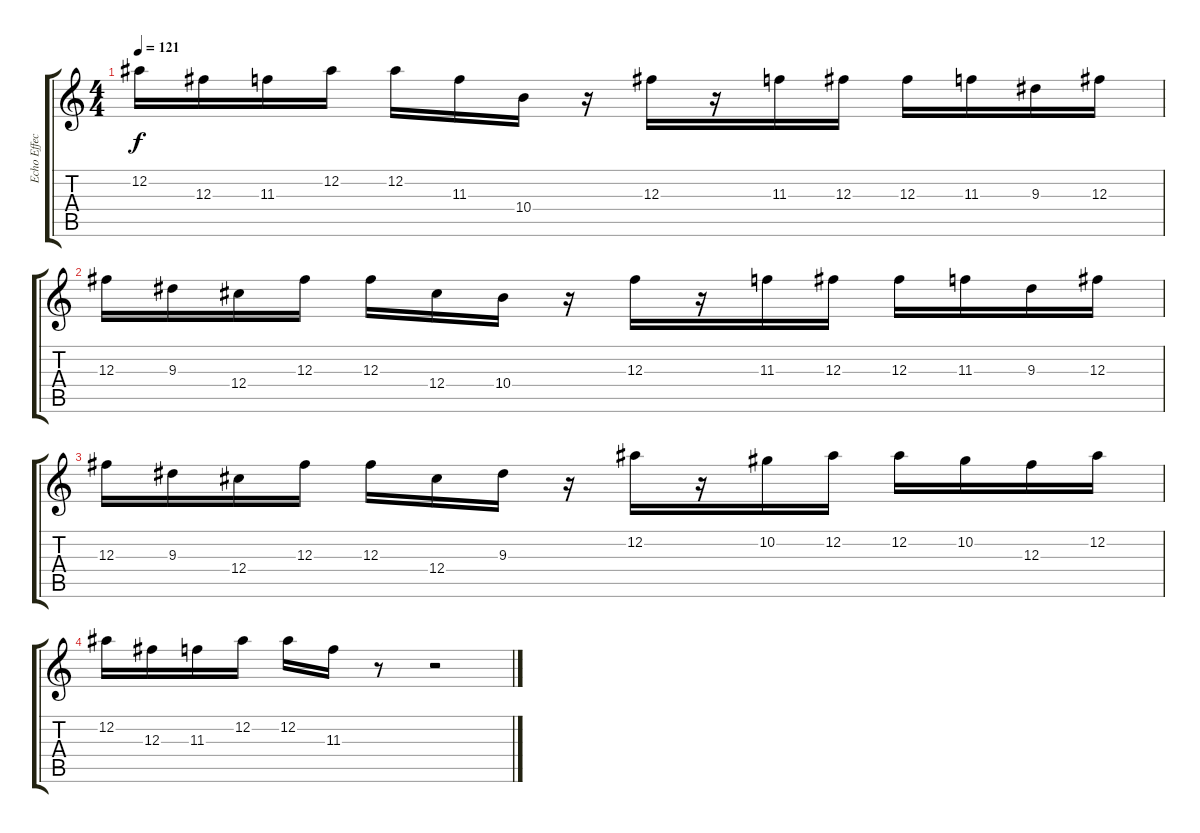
\track ("Echo Effect2" "Echo Effec") {instrument electricguitarjazz}
\staff {score tabs}
\tuning (Eb4 Bb3 Gb3 Db3 Ab2 Eb2) {hide}
\ts (4 4)
\tempo 121
\clef g2
\ks c
12.2.16{dy f} 12.3.16 11.3.16 12.2.16 12.2.16 11.3.16 10.4.16 r.16 12.3.16 r.16 11.3.16 12.3.16 12.3.16 11.3.16 9.3.16 12.3.16 |
12.3.16 9.3.16 12.4.16 12.3.16 12.3.16 12.4.16 10.4.16 r.16 12.3.16 r.16 11.3.16 12.3.16 12.3.16 11.3.16 9.3.16 12.3.16 |
12.3.16 9.3.16 12.4.16 12.3.16 12.3.16 12.4.16 9.3.16 r.16 12.2.16 r.16 10.2.16 12.2.16 12.2.16 10.2.16 12.3.16 12.2.16 |
12.2.16 12.3.16 11.3.16 12.2.16 12.2.16 11.3.16 r.8 r.2
